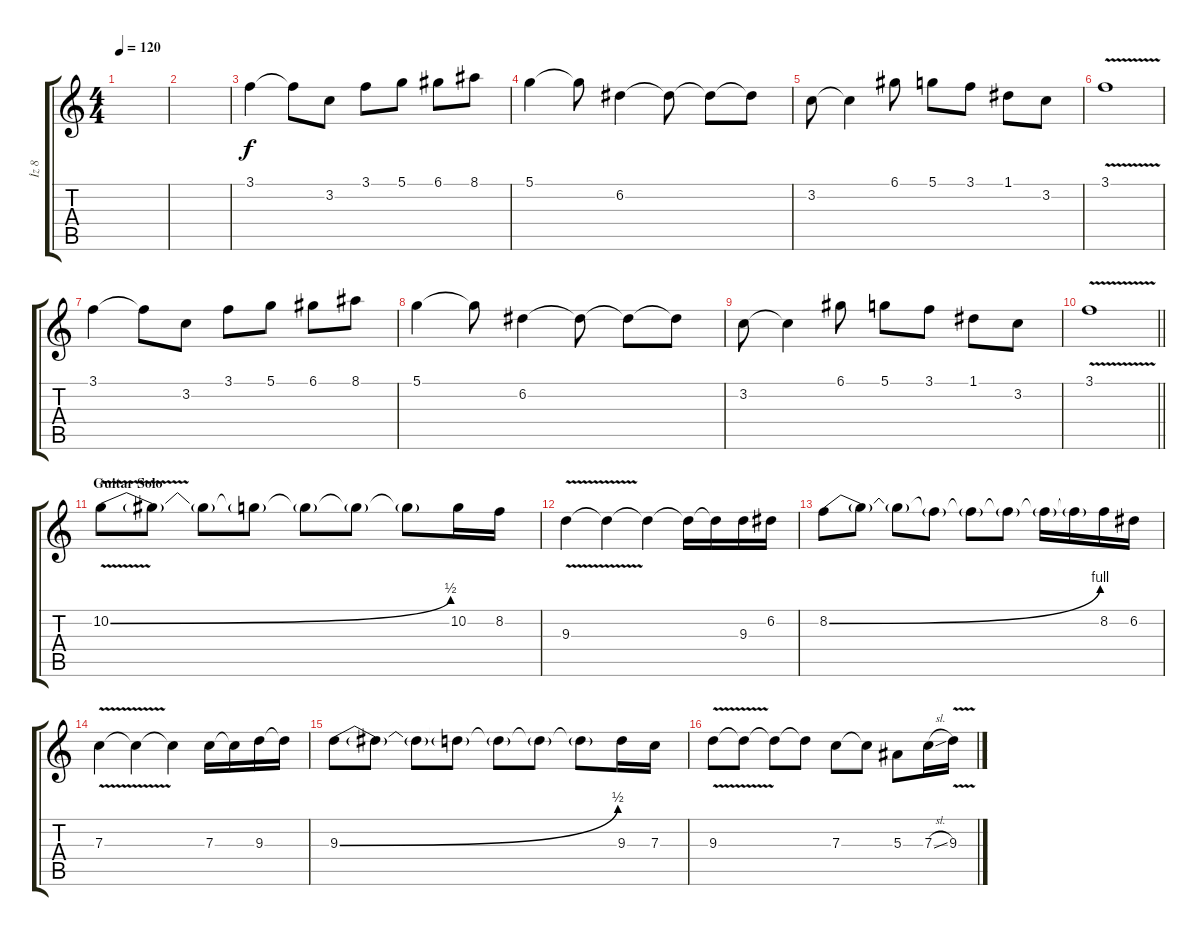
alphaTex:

\track ("İz 8" "İz 8") {instrument distortionguitar}
\staff {score tabs}
\tuning (D4 A3 F3 C3 G2 D2) {hide}
\ts (4 4)
\tempo 120
\clef g2
\ks c
|
|
3.1.4 3.1{t}.8 3.2.8 3.1.8 5.1.8 6.1.8 8.1.8 |
5.1.4 5.1{t}.8 6.2.4 6.2{t}.8 6.2{t}.8 6.2{t}.8 |
3.2.8 3.2{t}.4 6.1.8 5.1.8 3.1.8 1.1.8 3.2.8 |
3.1{v}.1 |
3.1.4 3.1{t}.8 3.2.8 3.1.8 5.1.8 6.1.8 8.1.8 |
5.1.4 5.1{t}.8 6.2.4 6.2{t}.8 6.2{t}.8 6.2{t}.8 |
3.2.8 3.2{t}.4 6.1.8 5.1.8 3.1.8 1.1.8 3.2.8 |
\barLineRight lightlight
3.1{v}.1 |
\section ("" "Guitar Solo")
10.2{be (bend 0 0 60 2) v}.8 10.2{t}.8 10.2{t}.8 10.2{t}.8 10.2{t}.8 10.2{t}.8 10.2{t}.8 10.2.16 8.2.16 |
9.3{v}.4 9.3{t}.4 9.3{t}.4 9.3{t}.16 9.3{t}.16 9.3.16 6.2.16 |
8.2{be (bend 0 0 60 4)}.8 8.2{t}.8 8.2{t}.8 8.2{t}.8 8.2{t}.8 8.2{t}.8 8.2{t}.16 8.2{t}.16 8.2.16 6.2.16 |
7.3{v}.4 7.3{t}.4 7.3{t}.4 7.3.16 7.3{t}.16 9.3.16 9.3{t}.16 |
9.3{be (bend 0 0 60 2)}.8 9.3{t}.8 9.3{t}.8 9.3{t}.8 9.3{t}.8 9.3{t}.8 9.3{t}.8 9.3.16 7.3.16 |
9.3{v}.8 9.3{t}.8 9.3{t}.8 9.3{t}.8 7.3.8 7.3{t}.8 5.3.8 7.3{sl}.16 9.3{v}.16
